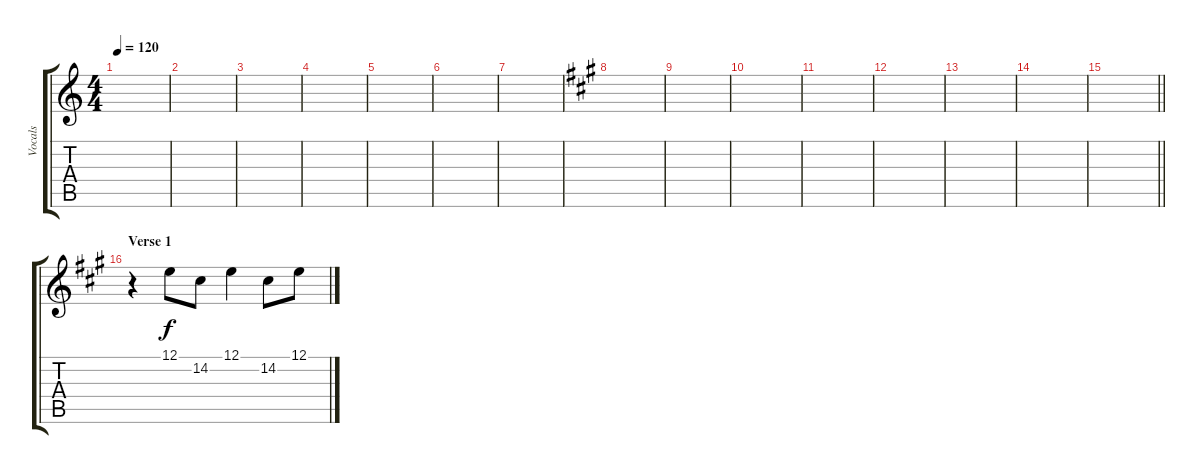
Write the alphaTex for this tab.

\track ("Vocals" "Vocals") {instrument harmonica}
\staff {score tabs}
\tuning (E4 B3 G3 D3 A2 E2) {hide}
\ts (4 4)
\tempo 120
\clef g2
\ks c
|
|
|
|
|
|
|
\ks a
|
|
|
|
|
|
|
\barLineRight lightlight
|
\section ("" "Verse 1")
r.4 12.1.8 14.2.8 12.1.4 14.2.8 12.1.8
